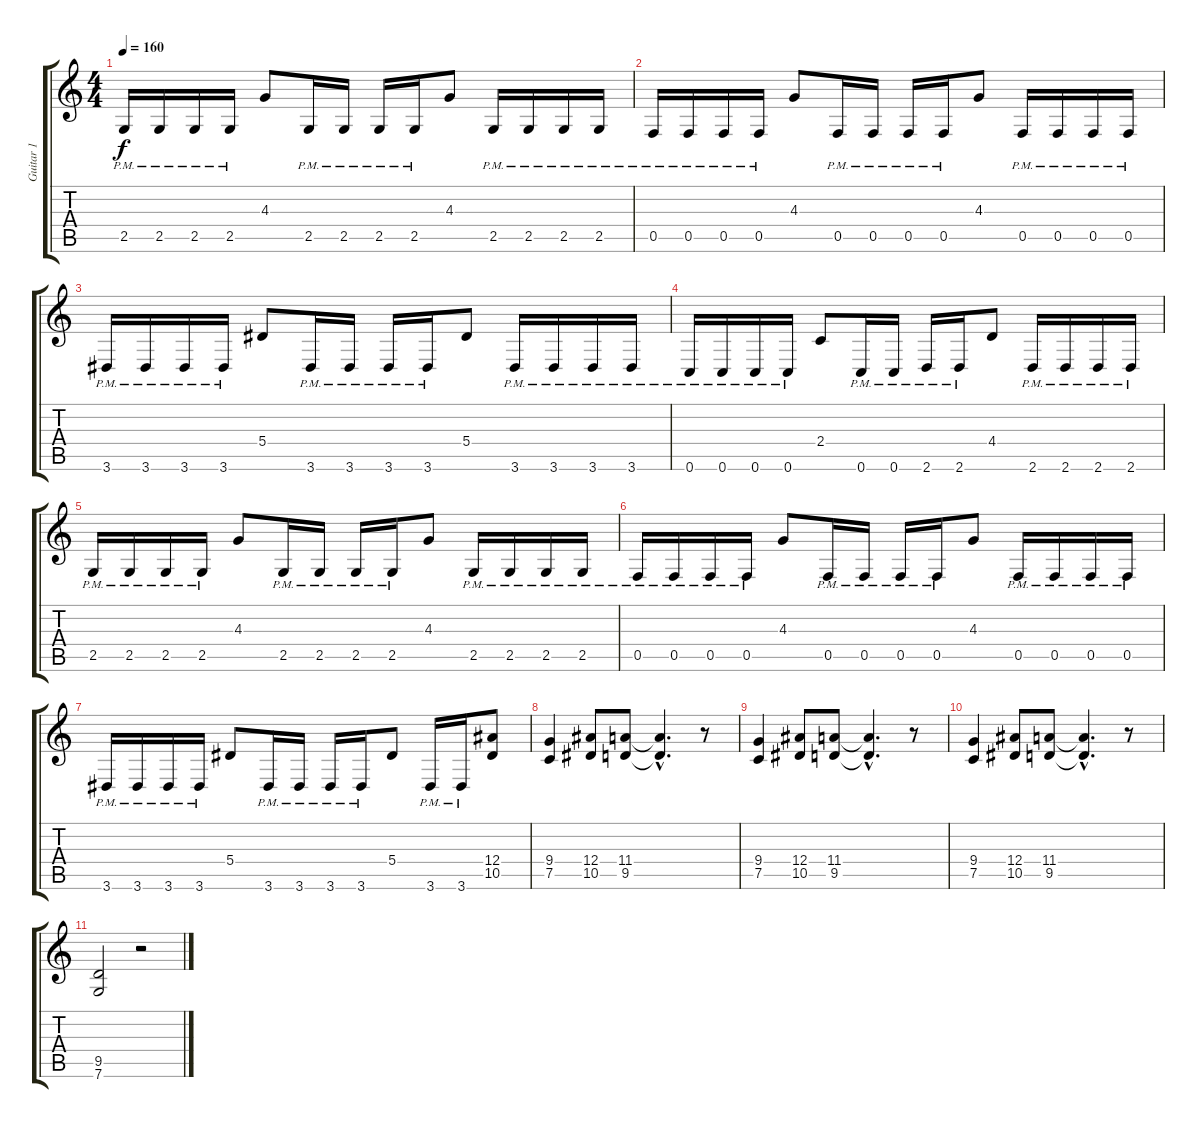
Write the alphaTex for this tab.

\track ("Guitar 1" "Guitar 1") {instrument distortionguitar}
\staff {score tabs}
\tuning (C4 G3 Eb3 Bb2 F2 C2) {hide}
\ts (4 4)
\tempo 160
\clef g2
\ks c
2.5{pm}.16{dy f} 2.5{pm}.16 2.5{pm}.16 2.5{pm}.16 4.3.8 2.5{pm}.16 2.5{pm}.16 2.5{pm}.16 2.5{pm}.16 4.3.8 2.5{pm}.16 2.5{pm}.16 2.5{pm}.16 2.5{pm}.16 |
0.5{pm}.16 0.5{pm}.16 0.5{pm}.16 0.5{pm}.16 4.3.8 0.5{pm}.16 0.5{pm}.16 0.5{pm}.16 0.5{pm}.16 4.3.8 0.5{pm}.16 0.5{pm}.16 0.5{pm}.16 0.5{pm}.16 |
3.6{pm}.16 3.6{pm}.16 3.6{pm}.16 3.6{pm}.16 5.4.8 3.6{pm}.16 3.6{pm}.16 3.6{pm}.16 3.6{pm}.16 5.4.8 3.6{pm}.16 3.6{pm}.16 3.6{pm}.16 3.6{pm}.16 |
0.6{pm}.16 0.6{pm}.16 0.6{pm}.16 0.6{pm}.16 2.4.8 0.6{pm}.16 0.6{pm}.16 2.6{pm}.16 2.6{pm}.16 4.4.8 2.6{pm}.16 2.6{pm}.16 2.6{pm}.16 2.6{pm}.16 |
2.5{pm}.16 2.5{pm}.16 2.5{pm}.16 2.5{pm}.16 4.3.8 2.5{pm}.16 2.5{pm}.16 2.5{pm}.16 2.5{pm}.16 4.3.8 2.5{pm}.16 2.5{pm}.16 2.5{pm}.16 2.5{pm}.16 |
0.5{pm}.16 0.5{pm}.16 0.5{pm}.16 0.5{pm}.16 4.3.8 0.5{pm}.16 0.5{pm}.16 0.5{pm}.16 0.5{pm}.16 4.3.8 0.5{pm}.16 0.5{pm}.16 0.5{pm}.16 0.5{pm}.16 |
3.6{pm}.16 3.6{pm}.16 3.6{pm}.16 3.6{pm}.16 5.4.8 3.6{pm}.16 3.6{pm}.16 3.6{pm}.16 3.6{pm}.16 5.4.8 3.6{pm}.16 3.6{pm}.16 (12.4 10.5).8 |
(9.4 7.5).4 (12.4 10.5).8 (11.4 9.5).8 (11.4{hac t} 9.5{hac t}).4{d} r.8 |
(9.4 7.5).4 (12.4 10.5).8 (11.4 9.5).8 (11.4{hac t} 9.5{hac t}).4{d} r.8 |
(9.4 7.5).4 (12.4 10.5).8 (11.4 9.5).8 (11.4{hac t} 9.5{hac t}).4{d} r.8 |
(9.5 7.6).2 r.2
